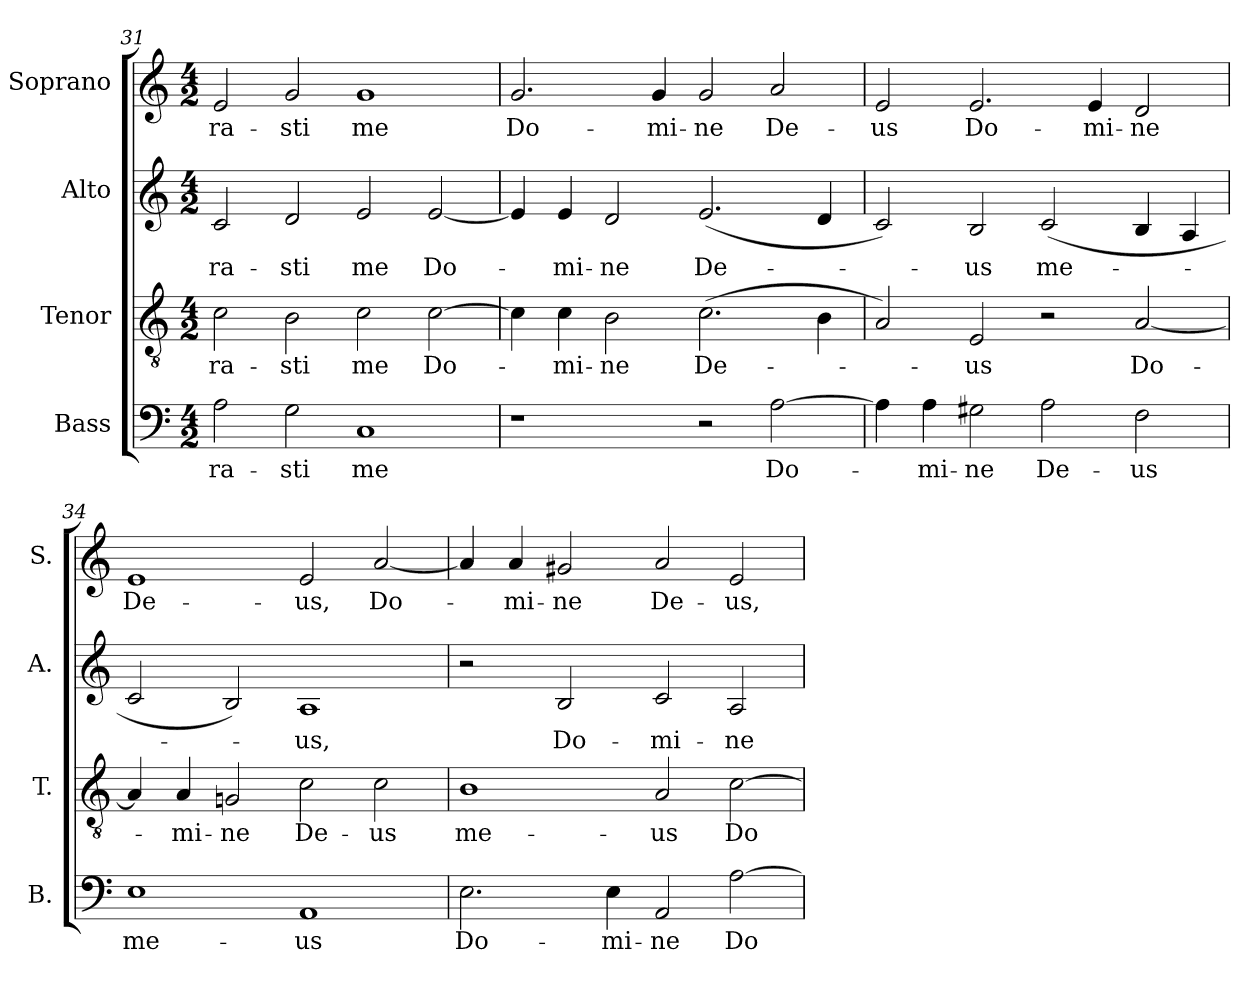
**kern	**text	**kern	**text	**kern	**text	**kern	**text
*part4	*part4	*part3	*part3	*part2	*part2	*part1	*part1
*staff4	*staff4	*staff3	*staff3	*staff2	*staff2	*staff1	*staff1
*I"Bass	*	*I"Tenor	*	*I"Alto	*	*I"Soprano	*
*I'B.	*	*I'T.	*	*I'A.	*	*I'S.	*
*clefF4	*	*clefGv2	*	*clefG2	*	*clefG2	*
*	*	*ITrd7c12	*	*	*	*	*
*k[]	*	*k[]	*	*k[]	*	*k[]	*
*C:	*	*C:	*	*C:	*	*C:	*
*M4/2	*	*M4/2	*	*M4/2	*	*M4/2	*
=31	=31	=31	=31	=31	=31	=31	=31
!	!LO:LY:b:color=#000000	!	!	!	!	!	!
!	!	!	!LO:LY:b:color=#000000	!	!	!	!
!	!	!	!	!	!LO:LY:b:color=#000000	!	!
!	!	!	!	!	!	!	!LO:LY:b:color=#000000
2Ai\	-ra-	2Ci\	-ra-	2ci/	-ra-	2ei/	-ra-
!	!LO:LY:b:color=#000000	!	!	!	!	!	!
!	!	!	!LO:LY:b:color=#000000	!	!	!	!
!	!	!	!	!	!LO:LY:b:color=#000000	!	!
!	!	!	!	!	!	!	!LO:LY:b:color=#000000
2Gi\	-sti	2BBi\	-sti	2di/	-sti	2gi/	-sti
!	!LO:LY:b:color=#000000	!	!	!	!	!	!
!	!	!	!LO:LY:b:color=#000000	!	!	!	!
!	!	!	!	!	!LO:LY:b:color=#000000	!	!
!	!	!	!	!	!	!	!LO:LY:b:color=#000000
1Ci	me	2Ci\	me	2ei/	me	1gi	me
!	!	!	!LO:LY:b:color=#000000	!	!	!	!
!	!	!	!	!	!LO:LY:b:color=#000000	!	!
.	.	[2Ci\	Do-	[2ei/	Do-	.	.
=32	=32	=32	=32	=32	=32	=32	=32
!	!	!	!	!	!	!	!LO:LY:b:color=#000000
1r	.	4Ci\]	.	4ei/]	.	2.gi/	Do-
!	!	!	!LO:LY:b:color=#000000	!	!	!	!
!	!	!	!	!	!LO:LY:b:color=#000000	!	!
.	.	4Ci\	-mi-	4ei/	-mi-	.	.
!	!	!	!LO:LY:b:color=#000000	!	!	!	!
!	!	!	!	!	!LO:LY:b:color=#000000	!	!
.	.	2BBi\	-ne	2di/	-ne	.	.
!	!	!	!	!	!	!	!LO:LY:b:color=#000000
.	.	.	.	.	.	4gi/	-mi-
!	!	!	!LO:LY:b:color=#000000	!	!	!	!
!	!	!	!	!	!LO:LY:b:color=#000000	!	!
!	!	!	!	!	!	!	!LO:LY:b:color=#000000
2r	.	(2.Ci\	De-	(2.ei/	De-	2gi/	-ne
!	!LO:LY:b:color=#000000	!	!	!	!	!	!
!	!	!	!	!	!	!	!LO:LY:b:color=#000000
[2Ai\	Do-	.	.	.	.	2ai/	De-
.	.	4BBi\	.	4di/	.	.	.
=33	=33	=33	=33	=33	=33	=33	=33
!	!	!	!	!	!	!	!LO:LY:b:color=#000000
4Ai\]	.	2AAi/)	.	2ci/)	.	2ei/	-us
!	!LO:LY:b:color=#000000	!	!	!	!	!	!
4Ai\	-mi-	.	.	.	.	.	.
!	!LO:LY:b:color=#000000	!	!	!	!	!	!
!	!	!	!LO:LY:b:color=#000000	!	!	!	!
!	!	!	!	!	!LO:LY:b:color=#000000	!	!
!	!	!	!	!	!	!	!LO:LY:b:color=#000000
2G#Xi\	-ne	2EEi/	-us	2Bi/	-us	2.ei/	Do-
!	!LO:LY:b:color=#000000	!	!	!	!	!	!
!	!	!	!	!	!LO:LY:b:color=#000000	!	!
2Ai\	De-	2r	.	(2ci/	me-	.	.
!	!	!	!	!	!	!	!LO:LY:b:color=#000000
.	.	.	.	.	.	4ei/	-mi-
!	!LO:LY:b:color=#000000	!	!	!	!	!	!
!	!	!	!LO:LY:b:color=#000000	!	!	!	!
!	!	!	!	!	!	!	!LO:LY:b:color=#000000
2Fi\	-us	[2AAi/	Do-	4Bi/	.	2di/	-ne
.	.	.	.	4Ai/	.	.	.
=34	=34	=34	=34	=34	=34	=34	=34
!	!LO:LY:b:color=#000000	!	!	!	!	!	!
!	!	!	!	!	!	!	!LO:LY:b:color=#000000
1Ei	me-	4AAi/]	.	2ci/	.	1ei	De-
!	!	!	!LO:LY:b:color=#000000	!	!	!	!
.	.	4AAi/	-mi-	.	.	.	.
!	!	!	!LO:LY:b:color=#000000	!	!	!	!
.	.	2GGni/	-ne	2Bi/)	.	.	.
!	!LO:LY:b:color=#000000	!	!	!	!	!	!
!	!	!	!LO:LY:b:color=#000000	!	!	!	!
!	!	!	!	!	!LO:LY:b:color=#000000	!	!
!	!	!	!	!	!	!	!LO:LY:b:color=#000000
1AAi	-us	2Ci\	De-	1Ai	-us,	2ei/	-us,
!	!	!	!LO:LY:b:color=#000000	!	!	!	!
!	!	!	!	!	!	!	!LO:LY:b:color=#000000
.	.	2Ci\	-us	.	.	[2ai/	Do-
!!LO:LB:g=z
=35	=35	=35	=35	=35	=35	=35	=35
!	!LO:LY:b:color=#000000	!	!	!	!	!	!
!	!	!	!LO:LY:b:color=#000000	!	!	!	!
2.Ei\	Do-	1BBi	me-	2r	.	4ai/]	.
!	!	!	!	!	!	!	!LO:LY:b:color=#000000
.	.	.	.	.	.	4ai/	-mi-
!	!	!	!	!	!LO:LY:b:color=#000000	!	!
!	!	!	!	!	!	!	!LO:LY:b:color=#000000
.	.	.	.	2Bi/	Do-	2g#Xi/	-ne
!	!LO:LY:b:color=#000000	!	!	!	!	!	!
4Ei\	-mi-	.	.	.	.	.	.
!	!LO:LY:b:color=#000000	!	!	!	!	!	!
!	!	!	!LO:LY:b:color=#000000	!	!	!	!
!	!	!	!	!	!LO:LY:b:color=#000000	!	!
!	!	!	!	!	!	!	!LO:LY:b:color=#000000
2AAi/	-ne	2AAi/	-us	2ci/	-mi-	2ai/	De-
!	!LO:LY:b:color=#000000	!	!	!	!	!	!
!	!	!	!LO:LY:b:color=#000000	!	!	!	!
!	!	!	!	!	!LO:LY:b:color=#000000	!	!
!	!	!	!	!	!	!	!LO:LY:b:color=#000000
[2Ai\	Do-	[2Ci\	Do-	2Ai/	-ne	2ei/	-us,
=	=	=	=	=	=	=	=
*-	*-	*-	*-	*-	*-	*-	*-
